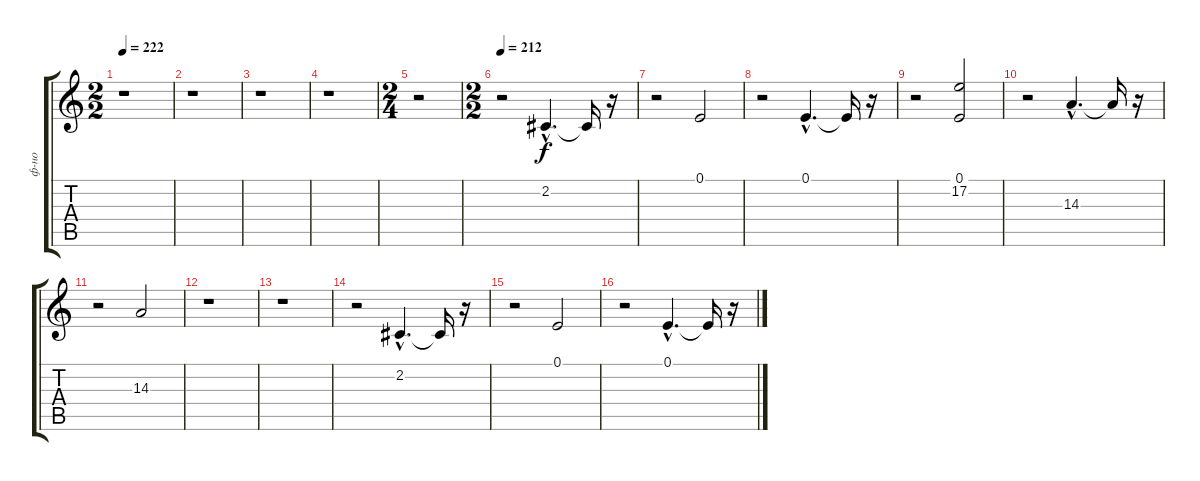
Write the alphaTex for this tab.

\track ("ф-но" "ф-но") {instrument acousticgrandpiano}
\staff {score tabs}
\tuning (E4 B3 G3 D3 A2 E2) {hide}
\ts (2 2)
\tempo 222
\clef g2
\ks c
r.1{dy f} |
r.1 |
r.1 |
r.1 |
\ts (2 4)
r.2 |
\ts (2 2)
\tempo 212
r.2 2.2{hac}.4{d} 2.2{t}.16 r.16 |
r.2 0.1.2 |
r.2 0.1{hac}.4{d} 0.1{t}.16 r.16 |
r.2 (0.1 17.2).2 |
r.2 14.3{hac}.4{d} 14.3{t}.16 r.16 |
r.2 14.3.2 |
r.1 |
r.1 |
r.2 2.2{hac}.4{d} 2.2{t}.16 r.16 |
r.2 0.1.2 |
r.2 0.1{hac}.4{d} 0.1{t}.16 r.16
